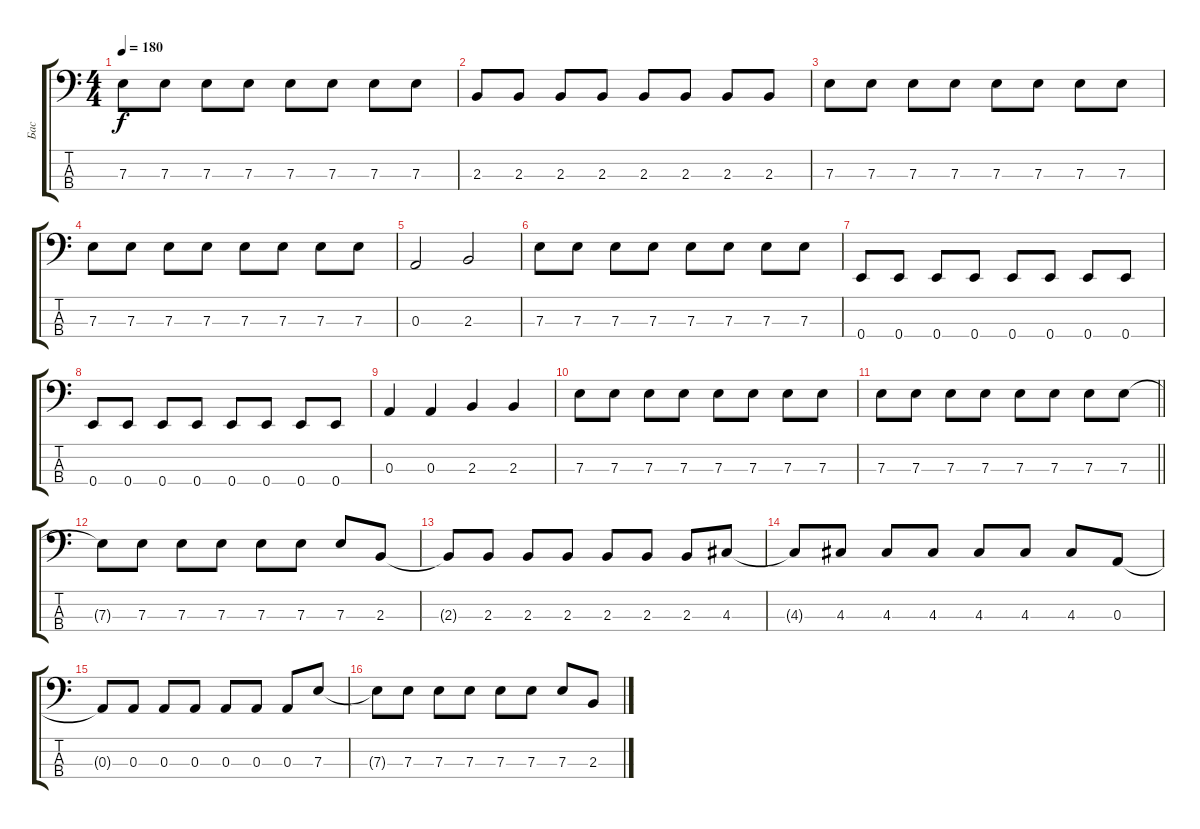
\track ("Бас" "Бас") {instrument electricbasspick}
\staff {score tabs}
\tuning (G2 D2 A1 E1) {hide}
\ts (4 4)
\tempo 180
\clef f4
\ks c
7.3.8{dy f} 7.3.8 7.3.8 7.3.8 7.3.8 7.3.8 7.3.8 7.3.8 |
2.3.8 2.3.8 2.3.8 2.3.8 2.3.8 2.3.8 2.3.8 2.3.8 |
7.3.8 7.3.8 7.3.8 7.3.8 7.3.8 7.3.8 7.3.8 7.3.8 |
7.3.8 7.3.8 7.3.8 7.3.8 7.3.8 7.3.8 7.3.8 7.3.8 |
0.3.2 2.3.2 |
7.3.8 7.3.8 7.3.8 7.3.8 7.3.8 7.3.8 7.3.8 7.3.8 |
0.4.8 0.4.8 0.4.8 0.4.8 0.4.8 0.4.8 0.4.8 0.4.8 |
0.4.8 0.4.8 0.4.8 0.4.8 0.4.8 0.4.8 0.4.8 0.4.8 |
0.3.4 0.3.4 2.3.4 2.3.4 |
7.3.8 7.3.8 7.3.8 7.3.8 7.3.8 7.3.8 7.3.8 7.3.8 |
\barLineRight lightlight
7.3.8 7.3.8 7.3.8 7.3.8 7.3.8 7.3.8 7.3.8 7.3.8 |
7.3{t}.8 7.3.8 7.3.8 7.3.8 7.3.8 7.3.8 7.3.8 2.3.8 |
2.3{t}.8 2.3.8 2.3.8 2.3.8 2.3.8 2.3.8 2.3.8 4.3.8 |
4.3{t}.8 4.3.8 4.3.8 4.3.8 4.3.8 4.3.8 4.3.8 0.3.8 |
0.3{t}.8 0.3.8 0.3.8 0.3.8 0.3.8 0.3.8 0.3.8 7.3.8 |
7.3{t}.8 7.3.8 7.3.8 7.3.8 7.3.8 7.3.8 7.3.8 2.3.8
